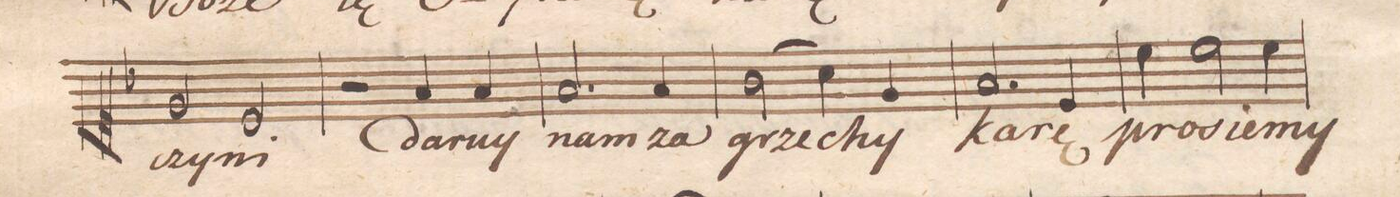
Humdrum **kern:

**kern	**text	**dynam
*I"Soprano.	*	*
*clefC1	*	*
*k[b-]	*	*
*met(c|)	*	*
*M2/2	*	*
2e/	czy-	.
2c/	-ni	.
=57	=57	=57
2r	.	.
4f/	da-	.
4f/	-ruy	.
=58	=58	=58
2.f/	nam	.
4f/	za	.
=59	=59	=59
(2g\	grze-	.
4a\)	.	.
4e/	-chy	.
=60	=60	=60
2.f/	ka-	.
4c/	-rę	.
=61	=61	=61
4cc\	pro-	.
2cc\	-sie-	.
4cc\	-my	.
=62	=62	=62
*-	*-	*-
